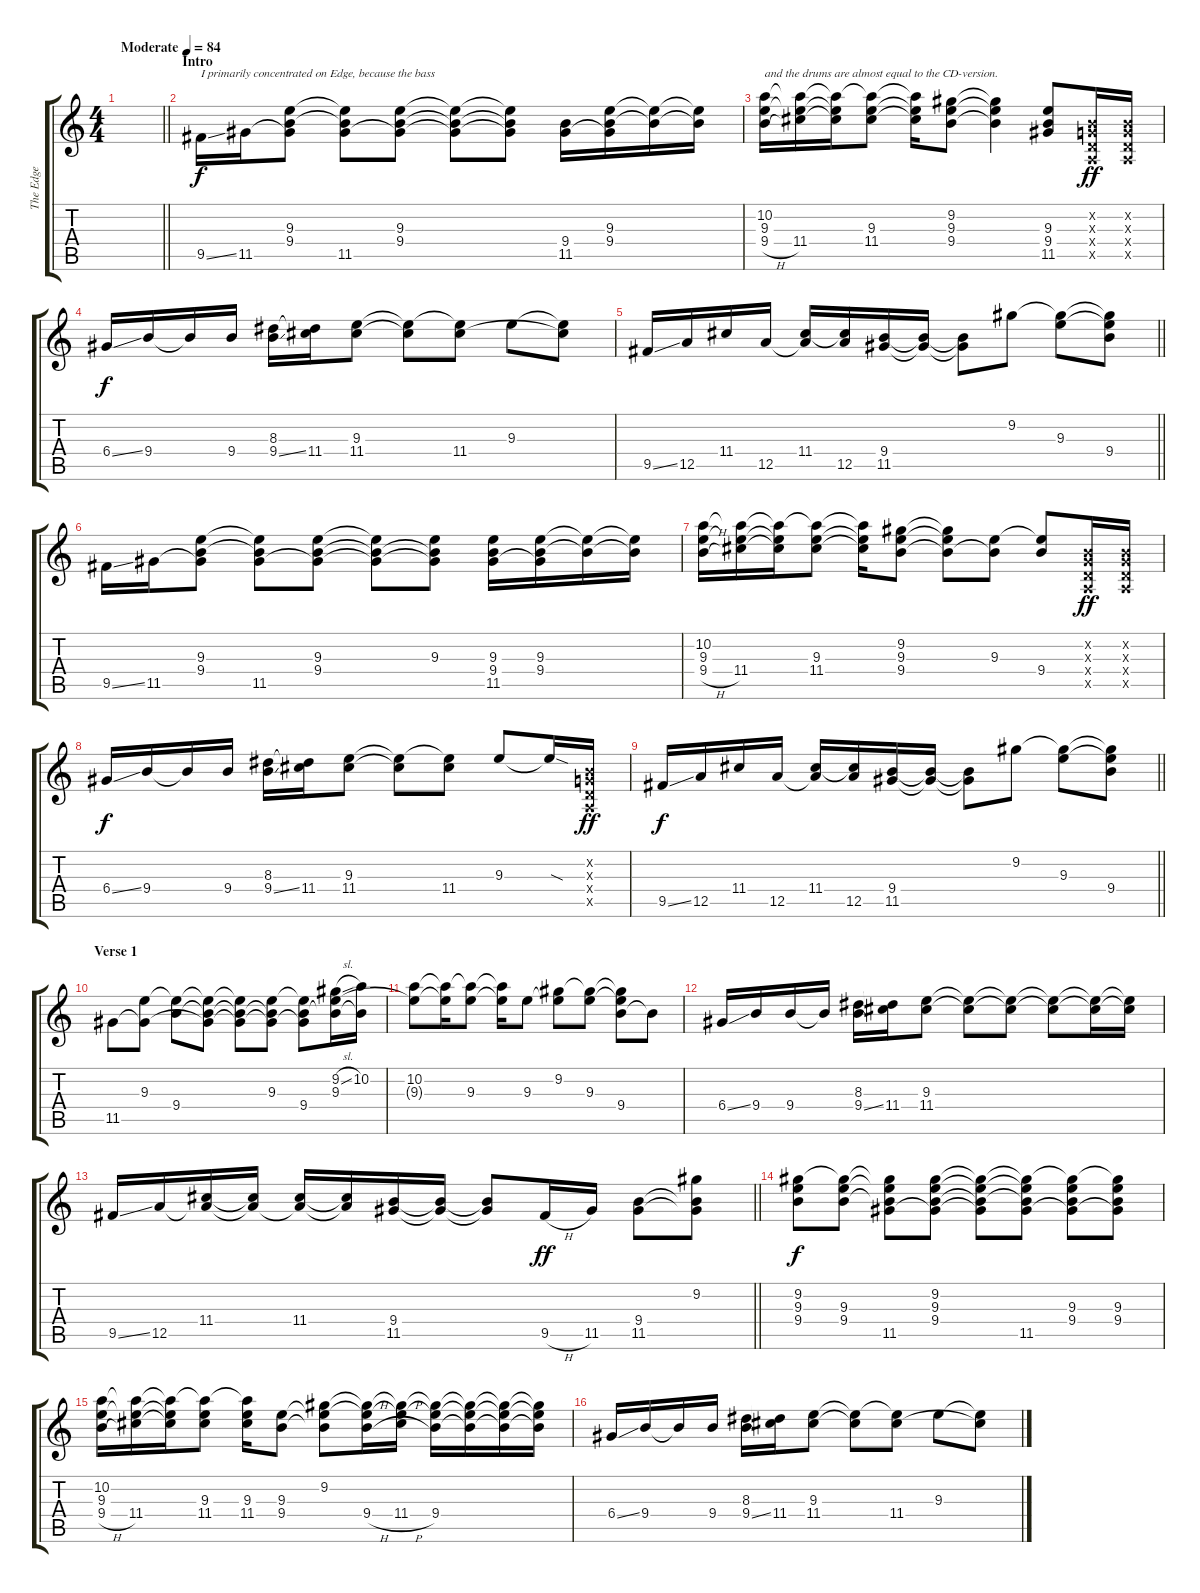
\track ("The Edge" "The Edge") {instrument overdrivenguitar}
\staff {score tabs}
\tuning (E4 B3 G3 D3 A2 E2) {hide}
\ts (4 4)
\tempo (84 "Moderate")
\clef g2
\barLineRight lightlight
\ks c
|
\section ("" "Intro")
9.5{ss}.16{txt "I primarily concentrated on Edge, because the bass"} 11.5.16 (9.3 9.4 11.5{t}).8 (9.3{t} 9.4{t} 11.5).8 (9.3 9.4 11.5{t}).8 (9.3{t} 9.4{t} 11.5{t}).8 (9.3{t} 9.4{t} 11.5{t}).8 (9.4 11.5).16 (9.3 9.4 11.5{t}).16 (9.3{t} 9.4{t}).16 (9.3{t} 9.4{t}).16 |
(10.2 9.3 9.4{h}).16{txt "and the drums are almost equal to the CD-version."} (10.2{t} 9.3{t} 11.4).16 (10.2{t} 9.3{t} 11.4{t}).16 (10.2{t} 9.3 11.4).8 (10.2{t} 9.3{t} 11.4{t}).16 (9.2 9.3 9.4).8 (9.2{t} 9.3{t} 9.4{t}).4 (9.3 9.4 11.5).8 (0.2{x} 0.3{x} 0.4{x} 0.5{x}).16{dy ff} (0.2{x} 0.3{x} 0.4{x} 0.5{x}).16 |
6.4{ss}.16{dy f} 9.4.16 9.4{t}.16 9.4.16 (8.3 9.4{ss}).16 (8.3{t} 11.4).16 (9.3 11.4).8 (9.3{t} 11.4{t}).8 (9.3{t} 11.4).8 9.3.8 (9.3{t} 11.4{t}).8 |
\barLineRight lightlight
9.5{ss}.16 12.5.16 11.4.16 12.5.16 (11.4 12.5{t}).16 (11.4{t} 12.5).16 (9.4 11.5).16 (9.4{t} 11.5{t}).16 (9.4{t} 11.5{t}).8 9.2.8 (9.2{t} 9.3).8 (9.2{t} 9.3{t} 9.4).8 |
9.5{ss}.16 11.5.16 (9.3 9.4 11.5{t}).8 (9.3{t} 9.4{t} 11.5).8 (9.3 9.4 11.5{t}).8 (9.3{t} 9.4{t} 11.5{t}).8 (9.3 9.4{t} 11.5{t}).8 (9.3 9.4 11.5).16 (9.3 9.4 11.5{t}).16 (9.3{t} 9.4{t}).16 (9.3{t} 9.4{t}).16 |
(10.2 9.3 9.4{h}).16 (10.2{t} 9.3{t} 11.4).16 (10.2{t} 9.3{t} 11.4{t}).16 (10.2{t} 9.3 11.4).8 (10.2{t} 9.3{t} 11.4{t}).16 (9.2 9.3 9.4).8 (9.2{t} 9.3{t} 9.4{t}).8 (9.3 9.4{t}).8 (9.3{t} 9.4).8 (0.2{x} 0.3{x} 0.4{x} 0.5{x}).16{dy ff} (0.2{x} 0.3{x} 0.4{x} 0.5{x}).16 |
6.4{ss}.16{dy f} 9.4.16 9.4{t}.16 9.4.16 (8.3 9.4{ss}).16 (8.3{t} 11.4).16 (9.3 11.4).8 (9.3{t} 11.4{t}).8 (9.3{t} 11.4).8 9.3.8 9.3{sod t}.16 (0.2{x} 0.3{x} 0.4{x} 0.5{x}).16{dy ff} |
\barLineRight lightlight
9.5{ss}.16{dy f} 12.5.16 11.4.16 12.5.16 (11.4 12.5{t}).16 (11.4{t} 12.5).16 (9.4 11.5).16 (9.4{t} 11.5{t}).16 (9.4{t} 11.5{t}).8 9.2.8 (9.2{t} 9.3).8 (9.2{t} 9.3{t} 9.4).8 |
\section ("" "Verse 1")
11.5.8 (9.3 11.5{t}).8 (9.3{t} 9.4).8 (9.3{t} 9.4{t} 11.5{t}).8 (9.3{t} 9.4{t} 11.5{t}).8 (9.3 9.4{t} 11.5{t}).8 (9.3{t} 9.4 11.5{t}).8 (9.2{sl} 9.3 9.4{t}).16 (10.2 9.4{t}).16 |
(10.2 9.3{t}).8 (10.2{t} 9.3{t}).16 (10.2{t} 9.3).8 (10.2{t} 9.3{t}).16 9.3.8 (9.2 9.3{t}).8 (9.2{t} 9.3).8 (9.2{t} 9.3{t} 9.4).8 9.4{t}.8 |
6.4{ss}.16 9.4.16 9.4.16 9.4{t}.16 (8.3 9.4{ss}).16 (8.3{t} 11.4).16 (9.3 11.4).8 (9.3{t} 11.4{t}).8 (9.3{t} 11.4{t}).8 (9.3{t} 11.4{t}).8 (9.3{t} 11.4{t}).16 (9.3{t} 11.4{t}).16 |
\barLineRight lightlight
9.5{ss}.16 12.5.16 (11.4 12.5{t}).16 (11.4{t} 12.5{t}).16 (11.4 12.5{t}).16 (11.4{t} 12.5{t}).16 (9.4 11.5).16 (9.4{t} 11.5{t}).16 (9.4{t} 11.5{t}).8 9.5{h}.16{dy ff} 11.5.16 (9.4 11.5).8 (9.2 9.4{t} 11.5{t}).8 |
(9.2 9.3 9.4).8{dy f} (9.2{t} 9.3 9.4).8 (9.2{t} 9.3{t} 9.4{t} 11.5).8 (9.2 9.3 9.4 11.5{t}).8 (9.2{t} 9.3{t} 9.4{t} 11.5{t}).8 (9.2{t} 9.3{t} 9.4{t} 11.5).8 (9.2{t} 9.3 9.4 11.5{t}).8 (9.2{t} 9.3 9.4 11.5{t}).8 |
(10.2 9.3 9.4{h}).16 (10.2{t} 9.3{t} 11.4).16 (10.2{t} 9.3{t} 11.4{t}).16 (10.2{t} 9.3 11.4).8 (10.2{t} 9.3 11.4).16 (9.3 9.4).8 (9.2 9.3{t} 9.4{t}).8 (9.2{t} 9.3{t} 9.4{h}).16 (9.2{t} 9.3{t} 11.4{h}).16 (9.2{t} 9.3{t} 9.4).16 (9.2{t} 9.3{t} 9.4{t}).16 (9.2{t} 9.3{t} 9.4{t}).16 (9.2{t} 9.3{t} 9.4{t}).16 |
6.4{ss}.16 9.4.16 9.4{t}.16 9.4.16 (8.3 9.4{ss}).16 (8.3{t} 11.4).16 (9.3 11.4).8 (9.3{t} 11.4{t}).8 (9.3{t} 11.4).8 9.3.8 (9.3{t} 11.4{t}).8
